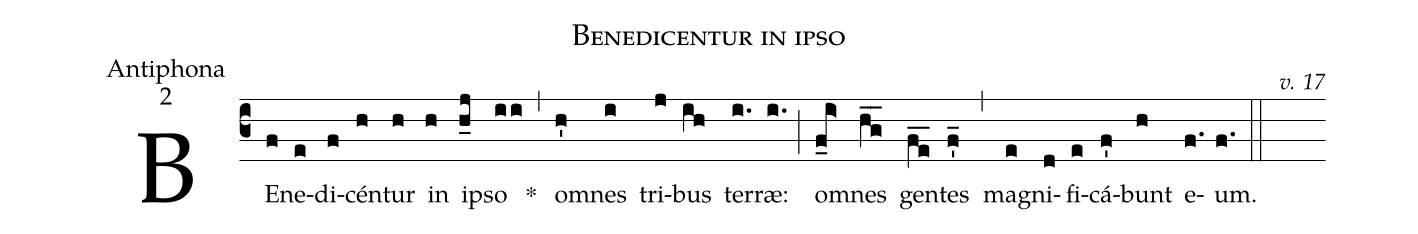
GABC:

name:Benedicentur in ipso;
office-part:Antiphona;
mode:2;
commentary:\textit{v. 17};
%%
(c3)
BE(f)ne(e)di(f)cén(h)tur(h) in(h) ip(h_j)so(ii) *(,)
om(h')nes(i) tri(j)bus(ih) terr(i.)æ:(i.) (;)
om(f_i>)nes(hg__) gen(fe__)tes(f_') (,)
ma(e)gni(d)fi(e)cá(f')bunt(h) e(f.)um.(f.) (::)
